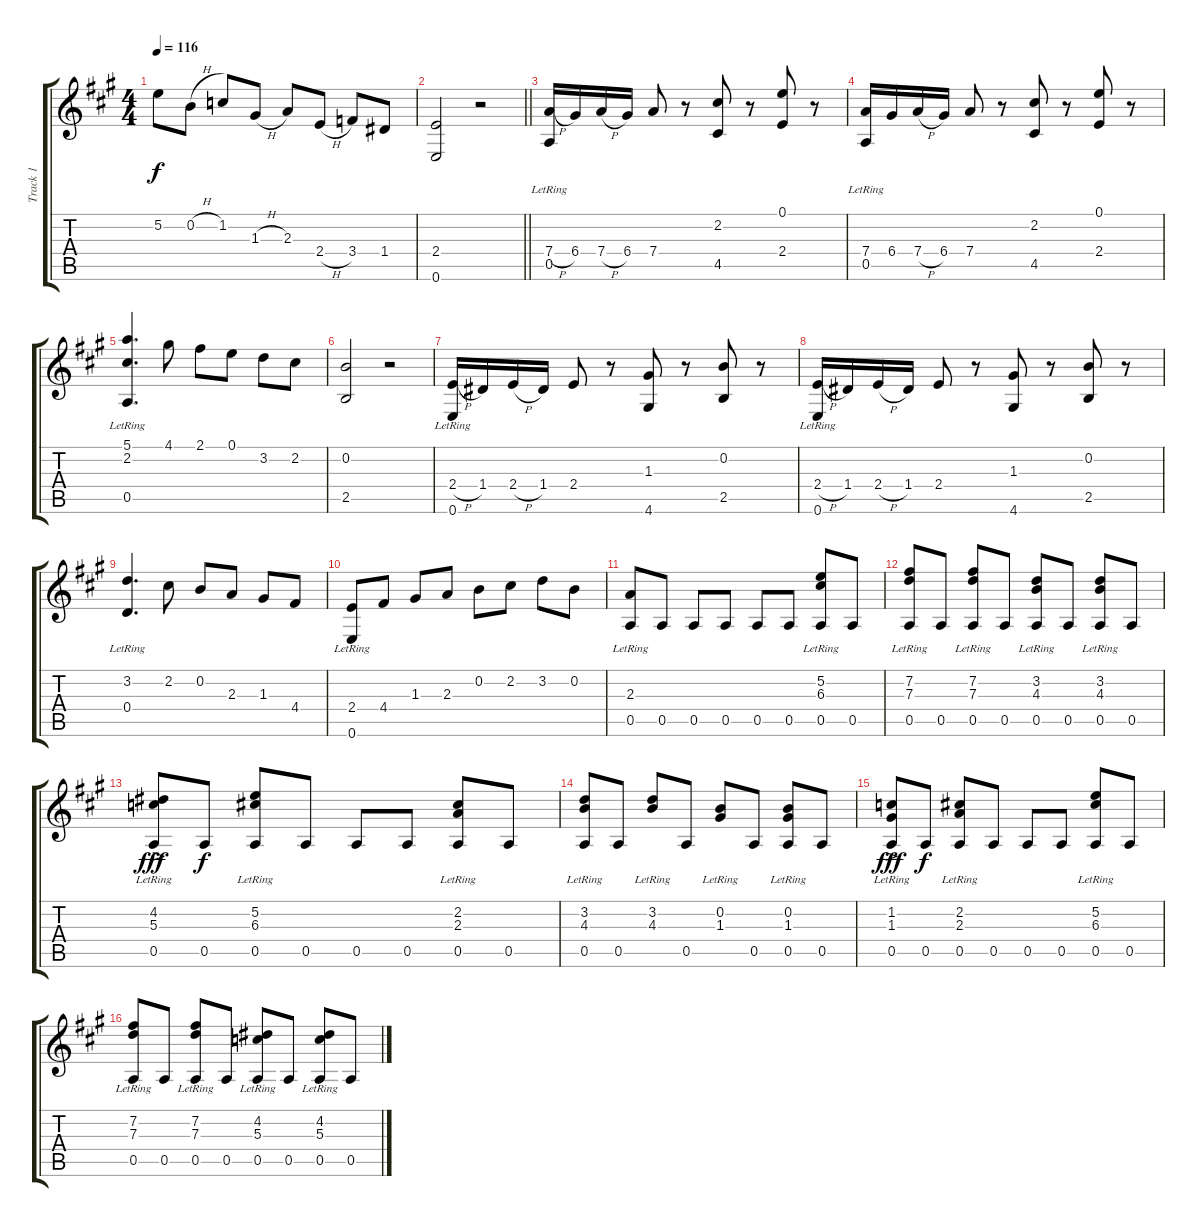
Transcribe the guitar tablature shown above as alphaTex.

\track ("Track 1" "Track 1") {instrument acousticguitarnylon}
\staff {score tabs}
\tuning (E4 B3 G3 D3 A2 E2) {hide}
\ts (4 4)
\tempo 116
\clef g2
\ks a
5.2.8{dy f} 0.2{h}.8 1.2.8 1.3{h}.8 2.3.8 2.4{h}.8 3.4.8 1.4.8 |
\barLineRight lightlight
(2.4 0.6).2 r.2 |
(7.4{h} 0.5{lr}).16 6.4.16 7.4{h}.16 6.4.16 7.4.8 r.8 (2.2 4.5).8 r.8 (0.1 2.4).8 r.8 |
(7.4 0.5{lr}).16 6.4.16 7.4{h}.16 6.4.16 7.4.8 r.8 (2.2 4.5).8 r.8 (0.1 2.4).8 r.8 |
(5.1 2.2 0.5{lr}).4{d} 4.1.8 2.1.8 0.1.8 3.2.8 2.2.8 |
(0.2 2.5).2 r.2 |
(2.4{h} 0.6{lr}).16 1.4.16 2.4{h}.16 1.4.16 2.4.8 r.8 (1.3 4.6).8 r.8 (0.2 2.5).8 r.8 |
(2.4{h} 0.6{lr}).16 1.4.16 2.4{h}.16 1.4.16 2.4.8 r.8 (1.3 4.6).8 r.8 (0.2 2.5).8 r.8 |
(3.2 0.4{lr}).4{d} 2.2.8 0.2.8 2.3.8 1.3.8 4.4.8 |
(2.4 0.6{lr}).8 4.4.8 1.3.8 2.3.8 0.2.8 2.2.8 3.2.8 0.2.8 |
(2.3{lr} 0.5).8 0.5.8 0.5.8 0.5.8 0.5.8 0.5.8 (5.2{lr} 6.3{lr} 0.5).8 0.5.8 |
(7.2{lr} 7.3{lr} 0.5).8 0.5.8 (7.2{lr} 7.3{lr} 0.5).8 0.5.8 (3.2{lr} 4.3{lr} 0.5).8 0.5.8 (3.2{lr} 4.3 0.5).8 0.5.8 |
(4.2{ac lr} 5.3{lr} 0.5).8{dy fff} 0.5.8{dy f} (5.2{lr} 6.3{lr} 0.5).8 0.5.8 0.5.8 0.5.8 (2.2{lr} 2.3{lr} 0.5).8 0.5.8 |
(3.2{lr} 4.3{lr} 0.5).8 0.5.8 (3.2{lr} 4.3{lr}).8 0.5.8 (0.2{lr} 1.3{lr}).8 0.5.8 (0.2{lr} 1.3{lr} 0.5).8 0.5.8 |
(1.2{lr} 1.3{ac lr} 0.5).8{dy fff} 0.5.8{dy f} (2.2{lr} 2.3{lr} 0.5).8 0.5.8 0.5.8 0.5.8 (5.2{lr} 6.3{lr} 0.5).8 0.5.8 |
(7.2{lr} 7.3{lr} 0.5).8 0.5.8 (7.2{lr} 7.3{lr} 0.5).8 0.5.8 (4.2{lr} 5.3{lr} 0.5).8 0.5.8 (4.2{lr} 5.3{lr} 0.5).8 0.5.8
